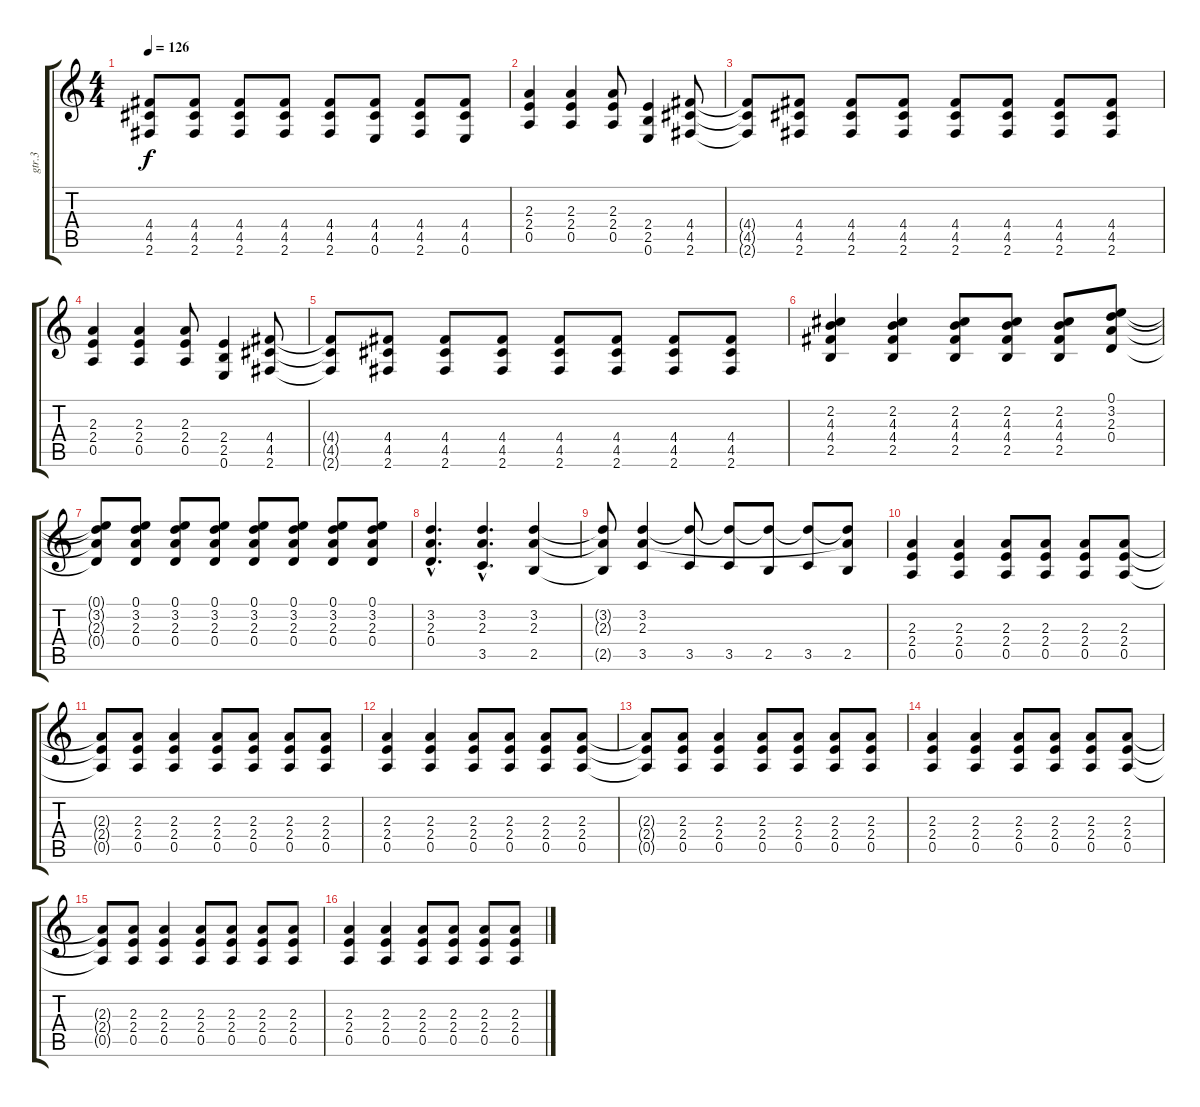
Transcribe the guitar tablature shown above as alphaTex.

\track ("gtr.3" "gtr.3") {instrument distortionguitar}
\staff {score tabs}
\tuning (E4 B3 G3 D3 A2 E2) {hide}
\ts (4 4)
\tempo 126
\clef g2
\ks c
(4.4{t} 4.5{t} 2.6{t}).8{dy f} (4.4 4.5 2.6).8 (4.4 4.5 2.6).8 (4.4 4.5 2.6).8 (4.4 4.5 2.6).8 (4.4 4.5 0.6).8 (4.4 4.5 2.6).8 (4.4 4.5 0.6).8 |
(2.3 2.4 0.5).4 (2.3 2.4 0.5).4 (2.3 2.4 0.5).8 (2.4 2.5 0.6).4 (4.4 4.5 2.6).8 |
(4.4{t} 4.5{t} 2.6{t}).8 (4.4 4.5 2.6).8 (4.4 4.5 2.6).8 (4.4 4.5 2.6).8 (4.4 4.5 2.6).8 (4.4 4.5 2.6).8 (4.4 4.5 2.6).8 (4.4 4.5 2.6).8 |
(2.3 2.4 0.5).4 (2.3 2.4 0.5).4 (2.3 2.4 0.5).8 (2.4 2.5 0.6).4 (4.4 4.5 2.6).8 |
(4.4{t} 4.5{t} 2.6{t}).8 (4.4 4.5 2.6).8 (4.4 4.5 2.6).8 (4.4 4.5 2.6).8 (4.4 4.5 2.6).8 (4.4 4.5 2.6).8 (4.4 4.5 2.6).8 (4.4 4.5 2.6).8 |
(2.2 4.3 4.4 2.5).4 (2.2 4.3 4.4 2.5).4 (2.2 4.3 4.4 2.5).8 (2.2 4.3 4.4 2.5).8 (2.2 4.3 4.4 2.5).8 (0.1 3.2 2.3 0.4).8 |
(0.1{t} 3.2{t} 2.3{t} 0.4{t}).8 (0.1 3.2 2.3 0.4).8 (0.1 3.2 2.3 0.4).8 (0.1 3.2 2.3 0.4).8 (0.1 3.2 2.3 0.4).8 (0.1 3.2 2.3 0.4).8 (0.1 3.2 2.3 0.4).8 (0.1 3.2 2.3 0.4).8 |
(3.2{hac} 2.3{hac} 0.4{hac}).4{d} (3.2{hac} 2.3{hac} 3.5{hac}).4{d} (3.2 2.3 2.5).4 |
(3.2{t} 2.3{t} 2.5{t}).8 (3.2 2.3 3.5).4 (3.2{t} 3.5).8 (3.2{t} 3.5).8 (3.2{t} 2.5).8 (3.2{t} 3.5).8 (3.2{t} 2.3{t} 2.5).8 |
(2.3 2.4 0.5).4 (2.3 2.4 0.5).4 (2.3 2.4 0.5).8 (2.3 2.4 0.5).8 (2.3 2.4 0.5).8 (2.3 2.4 0.5).8 |
(2.3{t} 2.4{t} 0.5{t}).8 (2.3 2.4 0.5).8 (2.3 2.4 0.5).4 (2.3 2.4 0.5).8 (2.3 2.4 0.5).8 (2.3 2.4 0.5).8 (2.3 2.4 0.5).8 |
(2.3 2.4 0.5).4 (2.3 2.4 0.5).4 (2.3 2.4 0.5).8 (2.3 2.4 0.5).8 (2.3 2.4 0.5).8 (2.3 2.4 0.5).8 |
(2.3{t} 2.4{t} 0.5{t}).8 (2.3 2.4 0.5).8 (2.3 2.4 0.5).4 (2.3 2.4 0.5).8 (2.3 2.4 0.5).8 (2.3 2.4 0.5).8 (2.3 2.4 0.5).8 |
(2.3 2.4 0.5).4 (2.3 2.4 0.5).4 (2.3 2.4 0.5).8 (2.3 2.4 0.5).8 (2.3 2.4 0.5).8 (2.3 2.4 0.5).8 |
(2.3{t} 2.4{t} 0.5{t}).8 (2.3 2.4 0.5).8 (2.3 2.4 0.5).4 (2.3 2.4 0.5).8 (2.3 2.4 0.5).8 (2.3 2.4 0.5).8 (2.3 2.4 0.5).8 |
(2.3 2.4 0.5).4 (2.3 2.4 0.5).4 (2.3 2.4 0.5).8 (2.3 2.4 0.5).8 (2.3 2.4 0.5).8 (2.3 2.4 0.5).8
